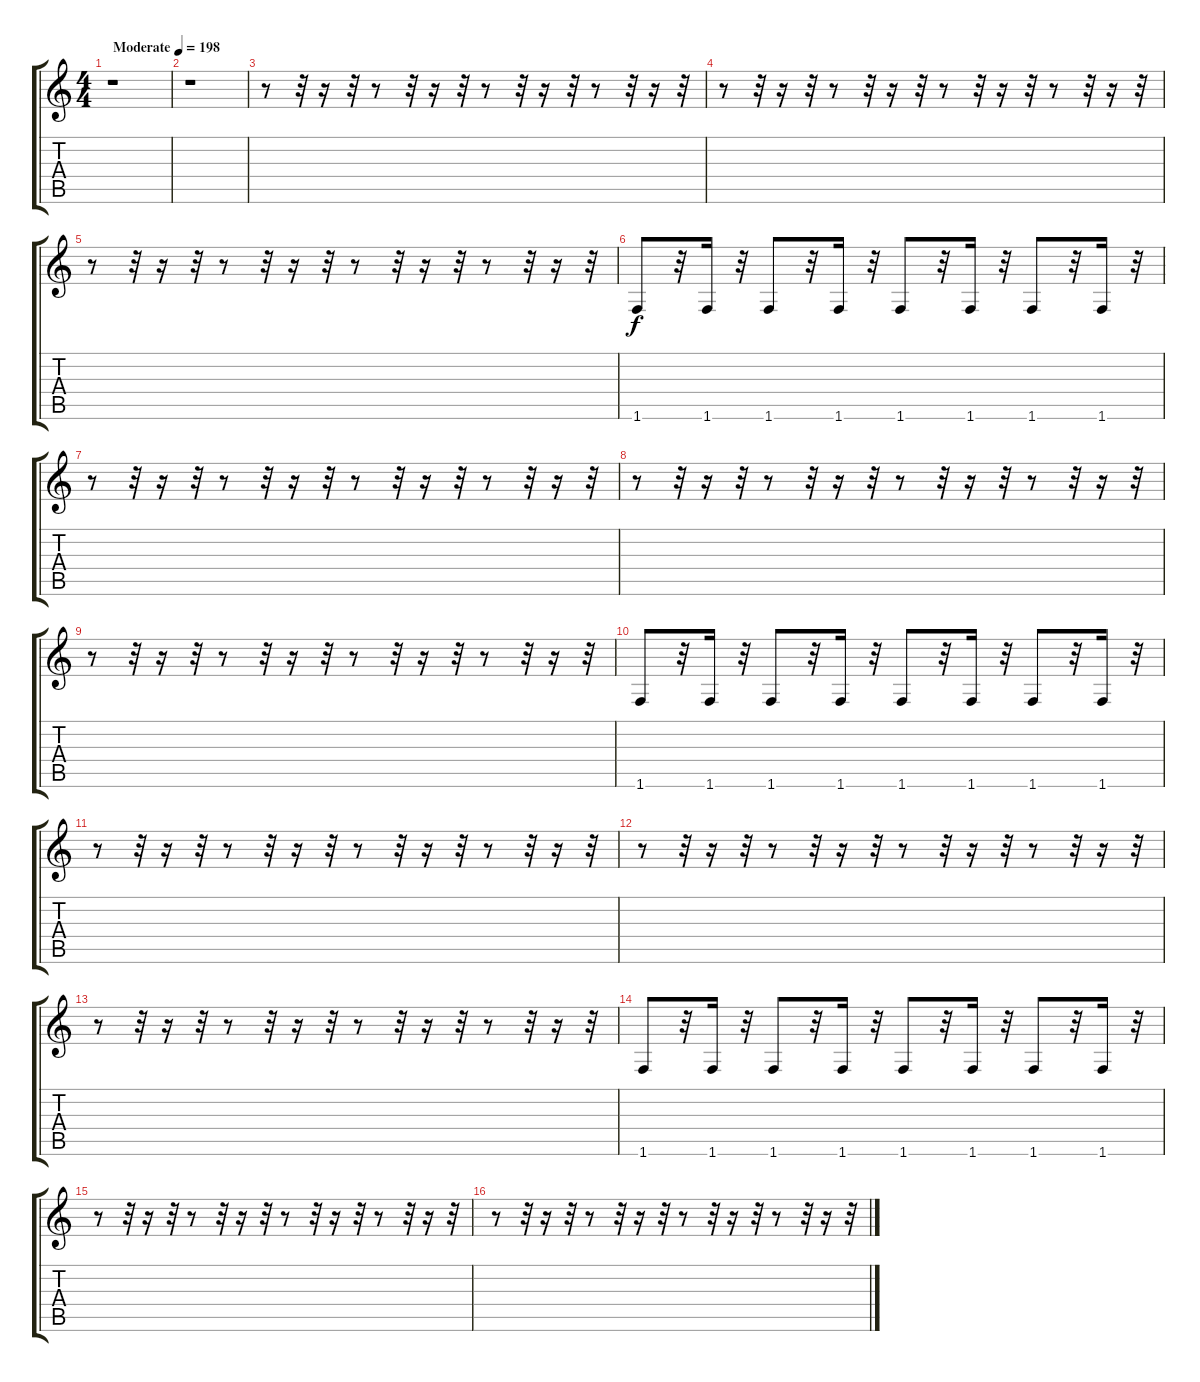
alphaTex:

\track "" {instrument electricbassfinger}
\staff {score tabs}
\tuning (E4 B3 G3 D3 A2 E2) {hide}
\ts (4 4)
\tempo (198 "Moderate")
\clef g2
\ks c
r.1{dy f instrument electricbassfinger} |
r.1 |
r.8 r.32 r.16 r.32 r.8 r.32 r.16 r.32 r.8 r.32 r.16 r.32 r.8 r.32 r.16 r.32 |
r.8 r.32 r.16 r.32 r.8 r.32 r.16 r.32 r.8 r.32 r.16 r.32 r.8 r.32 r.16 r.32 |
r.8 r.32 r.16 r.32 r.8 r.32 r.16 r.32 r.8 r.32 r.16 r.32 r.8 r.32 r.16 r.32 |
1.6.8 r.32 1.6.16 r.32 1.6.8 r.32 1.6.16 r.32 1.6.8 r.32 1.6.16 r.32 1.6.8 r.32 1.6.16 r.32 |
r.8 r.32 r.16 r.32 r.8 r.32 r.16 r.32 r.8 r.32 r.16 r.32 r.8 r.32 r.16 r.32 |
r.8 r.32 r.16 r.32 r.8 r.32 r.16 r.32 r.8 r.32 r.16 r.32 r.8 r.32 r.16 r.32 |
r.8 r.32 r.16 r.32 r.8 r.32 r.16 r.32 r.8 r.32 r.16 r.32 r.8 r.32 r.16 r.32 |
1.6.8 r.32 1.6.16 r.32 1.6.8 r.32 1.6.16 r.32 1.6.8 r.32 1.6.16 r.32 1.6.8 r.32 1.6.16 r.32 |
r.8 r.32 r.16 r.32 r.8 r.32 r.16 r.32 r.8 r.32 r.16 r.32 r.8 r.32 r.16 r.32 |
r.8 r.32 r.16 r.32 r.8 r.32 r.16 r.32 r.8 r.32 r.16 r.32 r.8 r.32 r.16 r.32 |
r.8 r.32 r.16 r.32 r.8 r.32 r.16 r.32 r.8 r.32 r.16 r.32 r.8 r.32 r.16 r.32 |
1.6.8 r.32 1.6.16 r.32 1.6.8 r.32 1.6.16 r.32 1.6.8 r.32 1.6.16 r.32 1.6.8 r.32 1.6.16 r.32 |
r.8 r.32 r.16 r.32 r.8 r.32 r.16 r.32 r.8 r.32 r.16 r.32 r.8 r.32 r.16 r.32 |
r.8 r.32 r.16 r.32 r.8 r.32 r.16 r.32 r.8 r.32 r.16 r.32 r.8 r.32 r.16 r.32
